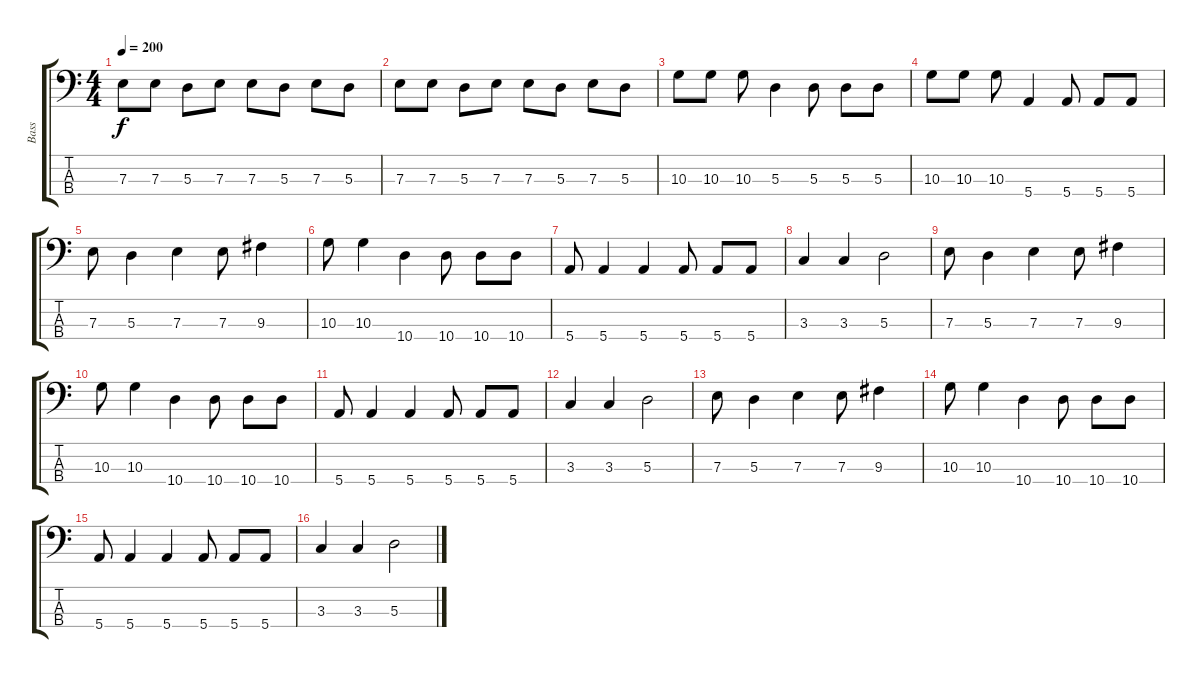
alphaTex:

\track ("Bass" "Bass") {instrument electricbasspick}
\staff {score tabs}
\tuning (G2 D2 A1 E1) {hide}
\ts (4 4)
\tempo 200
\clef f4
\ks c
7.3.8{dy f} 7.3.8 5.3.8 7.3.8 7.3.8 5.3.8 7.3.8 5.3.8 |
7.3.8 7.3.8 5.3.8 7.3.8 7.3.8 5.3.8 7.3.8 5.3.8 |
10.3.8 10.3.8 10.3.8 5.3.4 5.3.8 5.3.8 5.3.8 |
10.3.8 10.3.8 10.3.8 5.4.4 5.4.8 5.4.8 5.4.8 |
7.3.8 5.3.4 7.3.4 7.3.8 9.3.4 |
10.3.8 10.3.4 10.4.4 10.4.8 10.4.8 10.4.8 |
5.4.8 5.4.4 5.4.4 5.4.8 5.4.8 5.4.8 |
3.3.4 3.3.4 5.3.2 |
7.3.8 5.3.4 7.3.4 7.3.8 9.3.4 |
10.3.8 10.3.4 10.4.4 10.4.8 10.4.8 10.4.8 |
5.4.8 5.4.4 5.4.4 5.4.8 5.4.8 5.4.8 |
3.3.4 3.3.4 5.3.2 |
7.3.8 5.3.4 7.3.4 7.3.8 9.3.4 |
10.3.8 10.3.4 10.4.4 10.4.8 10.4.8 10.4.8 |
5.4.8 5.4.4 5.4.4 5.4.8 5.4.8 5.4.8 |
3.3.4 3.3.4 5.3.2
